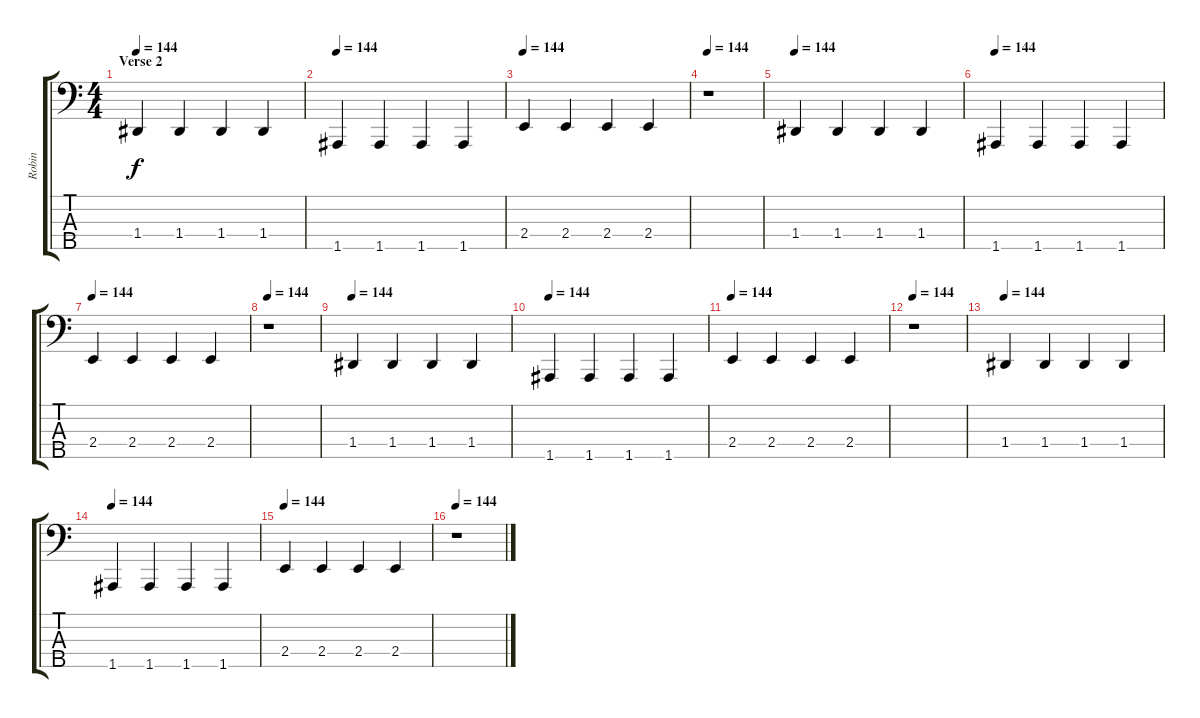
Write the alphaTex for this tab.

\track ("Robin" "Robin") {instrument electricbassfinger}
\staff {score tabs}
\tuning (F2 C2 G1 D1 A0) {hide}
\ts (4 4)
\section ("" "Verse 2")
\tempo 144
\clef f4
\ks c
1.4.4{dy f} 1.4.4 1.4.4 1.4.4 |
\tempo 144
1.5.4 1.5.4 1.5.4 1.5.4 |
\tempo 144
2.4.4 2.4.4 2.4.4 2.4.4 |
\tempo 144
r.1 |
\tempo 144
1.4.4 1.4.4 1.4.4 1.4.4 |
\tempo 144
1.5.4 1.5.4 1.5.4 1.5.4 |
\tempo 144
2.4.4 2.4.4 2.4.4 2.4.4 |
\tempo 144
r.1 |
\tempo 144
1.4.4 1.4.4 1.4.4 1.4.4 |
\tempo 144
1.5.4 1.5.4 1.5.4 1.5.4 |
\tempo 144
2.4.4 2.4.4 2.4.4 2.4.4 |
\tempo 144
r.1 |
\tempo 144
1.4.4 1.4.4 1.4.4 1.4.4 |
\tempo 144
1.5.4 1.5.4 1.5.4 1.5.4 |
\tempo 144
2.4.4 2.4.4 2.4.4 2.4.4 |
\tempo 144
r.1
